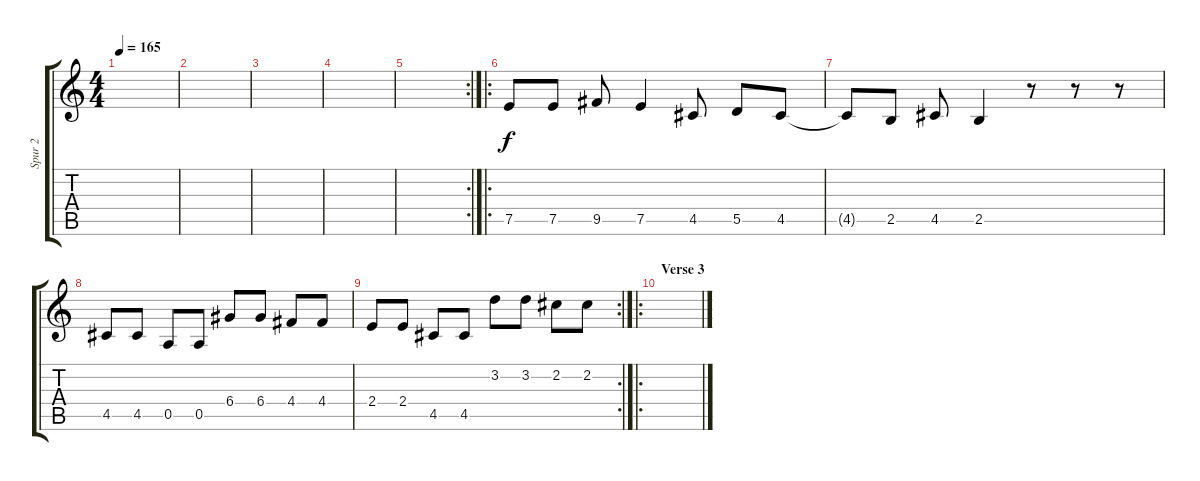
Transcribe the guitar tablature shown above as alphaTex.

\track ("Spur 2" "Spur 2") {instrument distortionguitar}
\staff {score tabs}
\tuning (E4 B3 G3 D3 A2 E2) {hide}
\ts (4 4)
\tempo 165
\clef g2
\ks c
|
|
|
|
\rc 2
|
\ro
7.5.8 7.5.8 9.5.8 7.5.4 4.5.8 5.5.8 4.5.8 |
4.5{t}.8 2.5.8 4.5.8 2.5.4 r.8 r.8 r.8 |
4.5.8 4.5.8 0.5.8 0.5.8 6.4.8 6.4.8 4.4.8 4.4.8 |
\rc 2
2.4.8 2.4.8 4.5.8 4.5.8 3.2.8 3.2.8 2.2.8 2.2.8 |
\ro
\section ("" "Verse 3")
